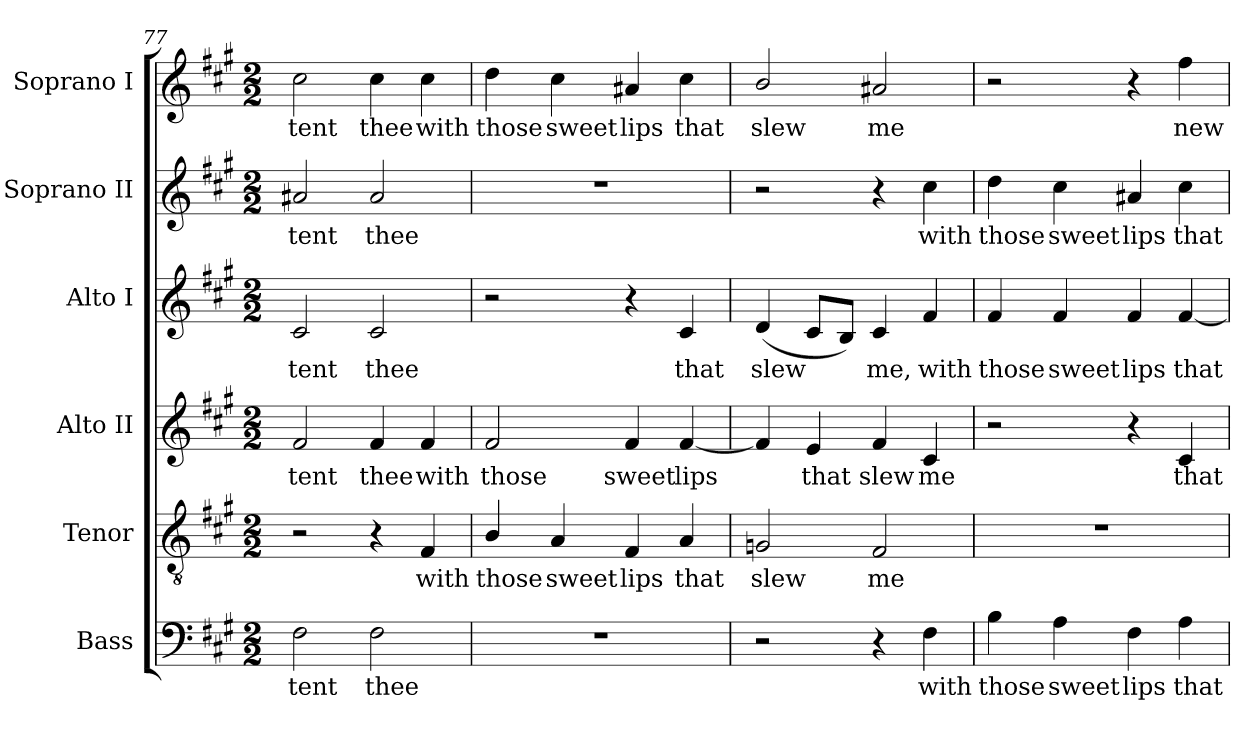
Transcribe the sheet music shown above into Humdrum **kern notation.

**kern	**text	**kern	**text	**kern	**text	**kern	**text	**kern	**text	**kern	**text
*part6	*part6	*part5	*part5	*part4	*part4	*part3	*part3	*part2	*part2	*part1	*part1
*staff6	*staff6	*staff5	*staff5	*staff4	*staff4	*staff3	*staff3	*staff2	*staff2	*staff1	*staff1
*I"Bass	*	*I"Tenor	*	*I"Alto II	*	*I"Alto I	*	*I"Soprano II	*	*I"Soprano I	*
*I'B	*	*I'T.	*	*I'A.	*	*I'A I	*	*I'S II	*	*I'S I	*
*clefF4	*	*clefGv2	*	*clefG2	*	*clefG2	*	*clefG2	*	*clefG2	*
*	*	*ITrd7c12	*	*	*	*	*	*	*	*	*
*k[f#c#g#]	*	*k[f#c#g#]	*	*k[f#c#g#]	*	*k[f#c#g#]	*	*k[f#c#g#]	*	*k[f#c#g#]	*
*A:	*	*A:	*	*A:	*	*A:	*	*A:	*	*A:	*
*M2/2	*	*M2/2	*	*M2/2	*	*M2/2	*	*M2/2	*	*M2/2	*
=77	=77	=77	=77	=77	=77	=77	=77	=77	=77	=77	=77
!	!LO:LY:b:color=#000000	!	!	!	!	!	!	!	!	!	!
!	!	!	!	!	!LO:LY:b:color=#000000	!	!	!	!	!	!
!	!	!	!	!	!	!	!LO:LY:b:color=#000000	!	!	!	!
!	!	!	!	!	!	!	!	!	!LO:LY:b:color=#000000	!	!
!	!	!	!	!	!	!	!	!	!	!	!LO:LY:b:color=#000000
2F#i\	-tent	2r	.	2f#i/	-tent	2c#i/	-tent	2a#Xi/	-tent	2cc#i\	-tent
!	!LO:LY:b:color=#000000	!	!	!	!	!	!	!	!	!	!
!	!	!	!	!	!LO:LY:b:color=#000000	!	!	!	!	!	!
!	!	!	!	!	!	!	!LO:LY:b:color=#000000	!	!	!	!
!	!	!	!	!	!	!	!	!	!LO:LY:b:color=#000000	!	!
!	!	!	!	!	!	!	!	!	!	!	!LO:LY:b:color=#000000
2F#i\	thee	4r	.	4f#i/	thee	2c#i/	thee	2a#i/	thee	4cc#i\	thee
!	!	!	!LO:LY:b:color=#000000	!	!	!	!	!	!	!	!
!	!	!	!	!	!LO:LY:b:color=#000000	!	!	!	!	!	!
!	!	!	!	!	!	!	!	!	!	!	!LO:LY:b:color=#000000
.	.	4FF#i/	with	4f#i/	with	.	.	.	.	4cc#i\	with
=78	=78	=78	=78	=78	=78	=78	=78	=78	=78	=78	=78
!	!	!	!LO:LY:b:color=#000000	!	!	!	!	!	!	!	!
!	!	!	!	!	!LO:LY:b:color=#000000	!	!	!	!	!	!
!	!	!	!	!	!	!	!	!	!	!	!LO:LY:b:color=#000000
1r	.	4BBi/	those	2f#i/	those	2r	.	1r	.	4ddi\	those
!	!	!	!LO:LY:b:color=#000000	!	!	!	!	!	!	!	!
!	!	!	!	!	!	!	!	!	!	!	!LO:LY:b:color=#000000
.	.	4AAi/	sweet	.	.	.	.	.	.	4cc#i\	sweet
!	!	!	!LO:LY:b:color=#000000	!	!	!	!	!	!	!	!
!	!	!	!	!	!LO:LY:b:color=#000000	!	!	!	!	!	!
!	!	!	!	!	!	!	!	!	!	!	!LO:LY:b:color=#000000
.	.	4FF#i/	lips	4f#i/	sweet	4r	.	.	.	4a#Xi/	lips
!	!	!	!LO:LY:b:color=#000000	!	!	!	!	!	!	!	!
!	!	!	!	!	!LO:LY:b:color=#000000	!	!	!	!	!	!
!	!	!	!	!	!	!	!LO:LY:b:color=#000000	!	!	!	!
!	!	!	!	!	!	!	!	!	!	!	!LO:LY:b:color=#000000
.	.	4AAi/	that	[4f#i/	lips	4c#i/	that	.	.	4cc#i\	that
=79	=79	=79	=79	=79	=79	=79	=79	=79	=79	=79	=79
!	!	!	!LO:LY:b:color=#000000	!	!	!	!	!	!	!	!
!	!	!	!	!	!	!	!LO:LY:b:color=#000000	!	!	!	!
!	!	!	!	!	!	!	!	!	!	!	!LO:LY:b:color=#000000
2r	.	2GGni/	slew	4f#i/]	.	(4di/	slew	2r	.	2bi/	slew
!	!	!	!	!	!LO:LY:b:color=#000000	!	!	!	!	!	!
.	.	.	.	4ei/	that	8c#i/L	.	.	.	.	.
.	.	.	.	.	.	8Bi/J)	.	.	.	.	.
!	!	!	!LO:LY:b:color=#000000	!	!	!	!	!	!	!	!
!	!	!	!	!	!LO:LY:b:color=#000000	!	!	!	!	!	!
!	!	!	!	!	!	!	!LO:LY:b:color=#000000	!	!	!	!
!	!	!	!	!	!	!	!	!	!	!	!LO:LY:b:color=#000000
4r	.	2FF#i/	me	4f#i/	slew	4c#i/	me,	4r	.	2a#Xi/	me
!	!LO:LY:b:color=#000000	!	!	!	!	!	!	!	!	!	!
!	!	!	!	!	!LO:LY:b:color=#000000	!	!	!	!	!	!
!	!	!	!	!	!	!	!LO:LY:b:color=#000000	!	!	!	!
!	!	!	!	!	!	!	!	!	!LO:LY:b:color=#000000	!	!
4F#i\	with	.	.	4c#i/	me	4f#i/	with	4cc#i\	with	.	.
=80	=80	=80	=80	=80	=80	=80	=80	=80	=80	=80	=80
!	!LO:LY:b:color=#000000	!	!	!	!	!	!	!	!	!	!
!	!	!	!	!	!	!	!LO:LY:b:color=#000000	!	!	!	!
!	!	!	!	!	!	!	!	!	!LO:LY:b:color=#000000	!	!
4Bi\	those	1r	.	2r	.	4f#i/	those	4ddi\	those	2r	.
!	!LO:LY:b:color=#000000	!	!	!	!	!	!	!	!	!	!
!	!	!	!	!	!	!	!LO:LY:b:color=#000000	!	!	!	!
!	!	!	!	!	!	!	!	!	!LO:LY:b:color=#000000	!	!
4Ai\	sweet	.	.	.	.	4f#i/	sweet	4cc#i\	sweet	.	.
!	!LO:LY:b:color=#000000	!	!	!	!	!	!	!	!	!	!
!	!	!	!	!	!	!	!LO:LY:b:color=#000000	!	!	!	!
!	!	!	!	!	!	!	!	!	!LO:LY:b:color=#000000	!	!
4F#i\	lips	.	.	4r	.	4f#i/	lips	4a#Xi/	lips	4r	.
!	!LO:LY:b:color=#000000	!	!	!	!	!	!	!	!	!	!
!	!	!	!	!	!LO:LY:b:color=#000000	!	!	!	!	!	!
!	!	!	!	!	!	!	!LO:LY:b:color=#000000	!	!	!	!
!	!	!	!	!	!	!	!	!	!LO:LY:b:color=#000000	!	!
!	!	!	!	!	!	!	!	!	!	!	!LO:LY:b:color=#000000
4Ai\	that	.	.	4c#i/	that	[4f#i/	that	4cc#i\	that	4ff#i\	new
=	=	=	=	=	=	=	=	=	=	=	=
*-	*-	*-	*-	*-	*-	*-	*-	*-	*-	*-	*-
